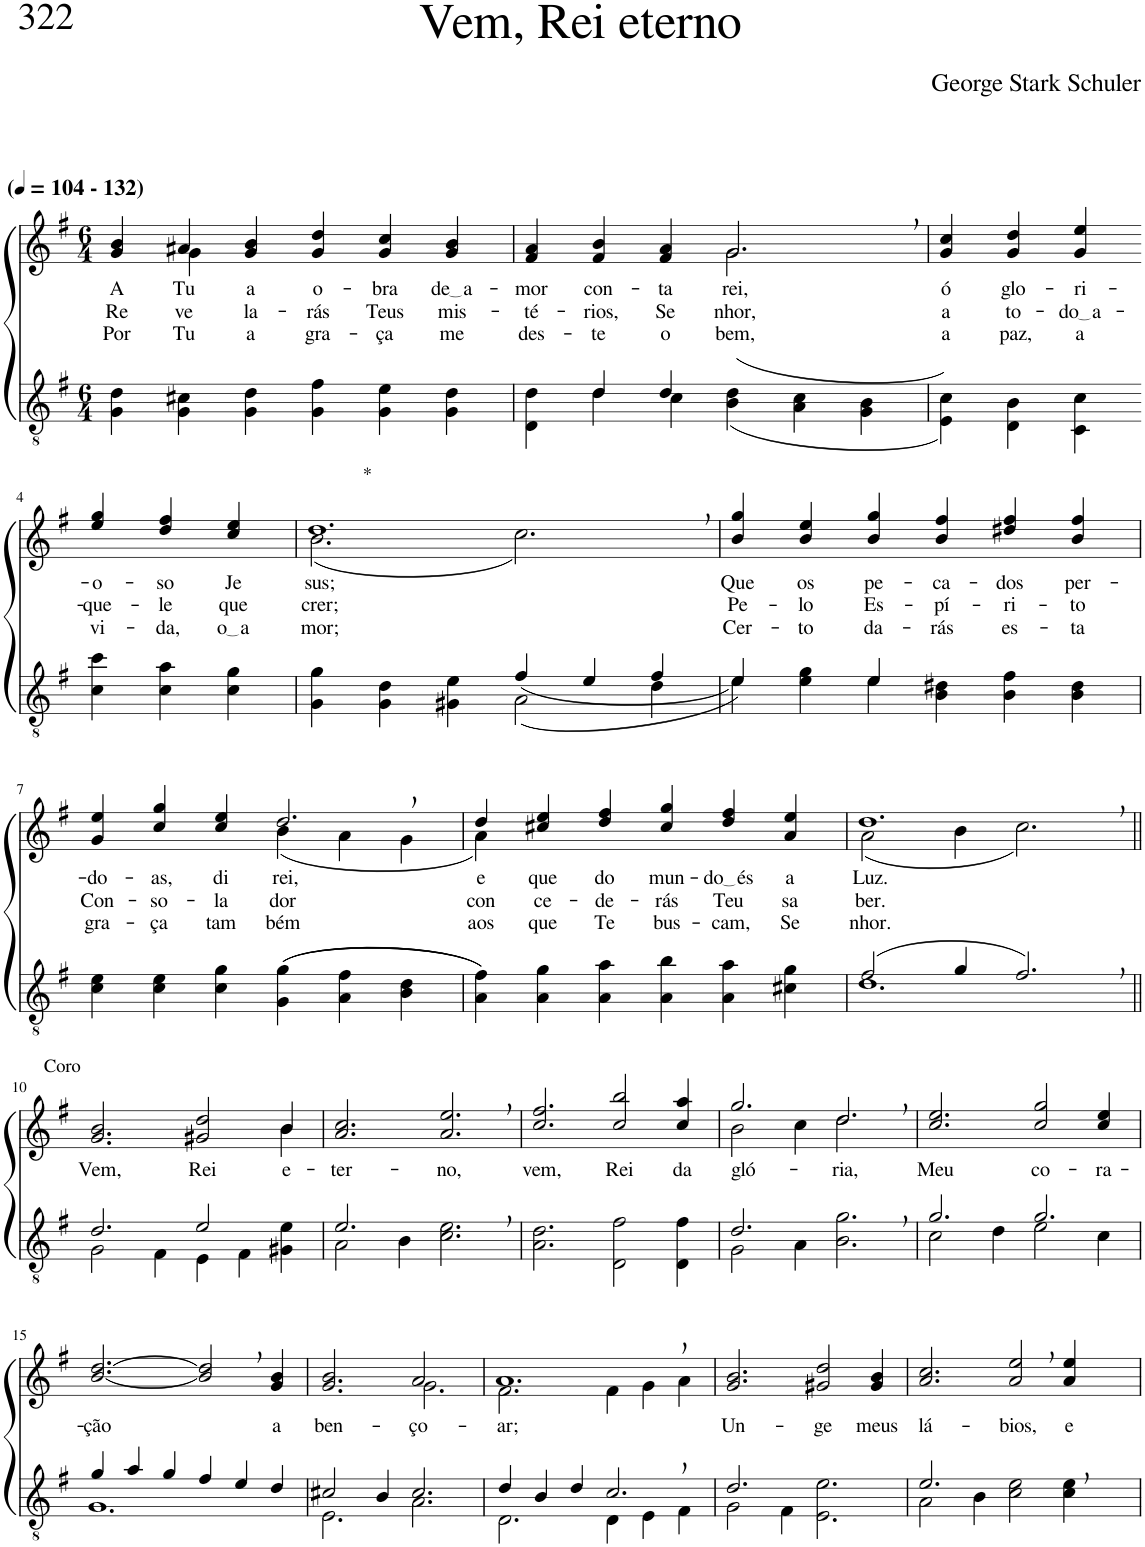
**kern	**kern	**text	**text	**text
*part2	*part1	*part1	*part1	*part1
*staff2	*staff1	*staff1	*staff1	*staff1
*I"Parte III e IV	*I"Parte I e II	*	*	*
*clefGv2	*clefG2	*	*	*
*Trd4c7	*Trd4c7	*	*	*
*k[f#]	*k[f#]	*	*	*
*M6/4	*M6/4	*	*	*
*MM104	*MM104	*	*	*
=1	=1	=1	=1	=1
!	!LO:TX:a:B:t=(	!	!	!
!	!LO:TX:a:B:t=- 132)	!	!	!
!	!	!LO:LY:b	!LO:LY:b	!LO:LY:b
*	*^	*	*	*
4G\ 4d\	4g/ 4b/	4ryy	A	Re-	Por
!	!	!	!LO:LY:b	!LO:LY:b	!LO:LY:b
4G\ 4c#X\	4a#X/	4g\	Tu-	-ve-	Tu-
!	!	!	!LO:LY:b	!LO:LY:b	!LO:LY:b
4G\ 4d\	4g/ 4b/	1ryy	-a	-la-	-a
!	!	!	!LO:LY:b	!LO:LY:b	!LO:LY:b
4G\ 4f#\	4g/ 4dd/	.	o-	-rás	gra-
!	!	!	!LO:LY:b	!LO:LY:b	!LO:LY:b
4G\ 4e\	4g/ 4cc/	.	-bra	Teus	-ça
!	!	!	!LO:LY:b	!LO:LY:b	!LO:LY:b
4G\ 4d\	4g/ 4b/	.	de a	mis-	me
=2	=2	=2	=2	=2	=2
*^	*	*	*	*	*
!	!	!	!	!LO:LY:b	!LO:LY:b	!LO:LY:b
4ryy	4D\ 4d\	4f#/ 4a/	2.ryy	-mor	-té-	des-
!	!	!	!	!LO:LY:b	!LO:LY:b	!LO:LY:b
4d/	4d\	4f#/ 4b/	.	con-	-rios,	-te
!	!	!	!	!LO:LY:b	!LO:LY:b	!LO:LY:b
4d/	4c\	4f#/ 4a/	.	-ta-	Se-	o
!	!	!	!	!LO:LY:b	!LO:LY:b	!LO:LY:b
2.ryy	((4B\ 4d\	2.g,/	2.g\	-rei,	-nhor,	bem,
.	4A\ 4c\	.	.	.	.	.
.	4G\ 4B\	.	.	.	.	.
*	*	*v	*v	*	*	*
=3	=3	=3	=3	=3	=3
!	!	!	!LO:LY:b	!LO:LY:b	!LO:LY:b
*v	*v	*	*	*	*
4E\ 4c\))	4g/ 4cc/	ó	a	a
!	!	!LO:LY:b	!LO:LY:b	!LO:LY:b
4D\ 4B\	4g/ 4dd/	glo-	to-	paz,
!	!	!LO:LY:b	!LO:LY:b	!LO:LY:b
4C\ 4c\	4g/ 4ee/	-ri-	do a	a
!!LO:LB:g=z
=4-	=4-	=4-	=4-	=4-
!	!	!LO:LY:b	!LO:LY:b	!LO:LY:b
4c\ 4cc\	4ee/ 4gg/	-o-	-que-	vi-
!	!	!LO:LY:b	!LO:LY:b	!LO:LY:b
4c\ 4a\	4dd/ 4ff#/	-so	-le	-da,
!	!	!LO:LY:b	!LO:LY:b	!LO:LY:b
4c\ 4g\	4cc/ 4ee/	Je-	que	o a
=5	=5	=5	=5	=5
*^	*^	*	*	*
!	!	!LO:TX:a:t=*	!	!	!	!
!	!	!	!	!LO:LY:b	!LO:LY:b	!LO:LY:b
2.ryy	4G\ 4g\	1.dd,	(2.b\	-sus;	crer;	mor;
.	4G\ 4d\	.	.	.	.	.
.	4G#X\ 4e\	.	.	.	.	.
(4f#/	(2A\	.	2.cc\)	.	.	.
4e/	.	.	.	.	.	.
4f#/	4d\	.	.	.	.	.
*	*	*v	*v	*	*	*
=6	=6	=6	=6	=6	=6
!	!	!	!LO:LY:b	!LO:LY:b	!LO:LY:b
4e/)	4e\)	4b/ 4gg/	Que	Pe-	Cer-
!	!	!	!LO:LY:b	!LO:LY:b	!LO:LY:b
4ryy	4e\ 4g\	4b/ 4ee/	os	-lo	-to
!	!	!	!LO:LY:b	!LO:LY:b	!LO:LY:b
4e/	4e\	4b/ 4gg/	pe-	Es-	da-
!	!	!	!LO:LY:b	!LO:LY:b	!LO:LY:b
2.ryy	4B\ 4d#X\	4b/ 4ff#/	-ca-	-pí-	-rás
!	!	!	!LO:LY:b	!LO:LY:b	!LO:LY:b
.	4B\ 4f#\	4dd#X/ 4ff#/	-dos	-ri-	es-
!	!	!	!LO:LY:b	!LO:LY:b	!LO:LY:b
.	4B\ 4d#\	4b/ 4ff#/	per-	-to	-ta
!!LO:LB:g=z
=7	=7	=7	=7	=7	=7
!	!	!	!LO:LY:b	!LO:LY:b	!LO:LY:b
*v	*v	*^	*	*	*
4c\ 4e\	4g/ 4ee/	2.ryy	-do-	Con-	gra-
!	!	!	!LO:LY:b	!LO:LY:b	!LO:LY:b
4c\ 4e\	4cc/ 4gg/	.	-as,	-so-	-ça
!	!	!	!LO:LY:b	!LO:LY:b	!LO:LY:b
4c\ 4g\	4cc/ 4ee/	.	di-	-la-	tam-
!	!	!	!LO:LY:b	!LO:LY:b	!LO:LY:b
((4G\ 4g\	2.dd,/	(4b\	-rei,	-dor	-bém
4A\ 4f#\	.	4a\	.	.	.
4B\ 4d\	.	4g\	.	.	.
=8	=8	=8	=8	=8	=8
!	!	!	!LO:LY:b	!LO:LY:b	!LO:LY:b
4A\ 4f#\))	4dd/	4a\)	e	con-	aos
!	!	!	!LO:LY:b	!LO:LY:b	!LO:LY:b
4A\ 4g\	4cc#X/ 4ee/	1ryy	que	-ce-	que
!	!	!	!LO:LY:b	!LO:LY:b	!LO:LY:b
4A\ 4a\	4dd/ 4ff#/	.	do	-de-	Te
!	!	!	!LO:LY:b	!LO:LY:b	!LO:LY:b
4A\ 4b\	4cc#/ 4gg/	.	mun-	-rás	bus-
!	!	!	!LO:LY:b	!LO:LY:b	!LO:LY:b
4A\ 4a\	4dd/ 4ff#/	.	do és	Teu	-cam,
!	!	!	!LO:LY:b	!LO:LY:b	!LO:LY:b
4c#X\ 4g\	4a/ 4ee/	4ryy	a	sa-	Se-
=9	=9	=9	=9	=9	=9
*^	*	*	*	*	*
!	!	!	!	!LO:LY:b	!LO:LY:b	!LO:LY:b
(2f#/	1.d	1.dd,	(2a\	Luz.	-ber.	-nhor.
4g/	.	.	4b\	.	.	.
2.f#,/)	.	.	2.cc\)	.	.	.
!!LO:LB:g=z	!!
=10||	=10||	=10||	=10||	=10||	=10||	=10||
!	!	!LO:TX:a:t=Coro	!	!	!	!
!	!	!	!	!LO:LY:b	!	!
2.d/	2G\	1ryy	2.g/ 2.b/	Vem,	.	.
.	4F#\	.	.	.	.	.
!	!	!	!	!LO:LY:b	!	!
2e/	4E\	.	2g#X/ 2dd/	Rei	.	.
.	4F#\	4ryy	.	.	.	.
!	!	!	!	!LO:LY:b	!	!
4ryy	4G#X\ 4e\	4b\	4b/	e-	.	.
=11	=11	=11	=11	=11	=11	=11
!	!	!	!	!LO:LY:b	!	!
*	*	*v	*v	*	*	*
2.e/	2A\	2.a/ 2.cc/	-ter-	.	.
.	4B\	.	.	.	.
!	!	!	!LO:LY:b	!	!
2.ryy	2.c\ 2.e\	2.a/, 2.ee/,	-no,	.	.
=12	=12	=12	=12	=12	=12
!	!	!	!LO:LY:b	!	!
*v	*v	*	*	*	*
2.A\ 2.d\	2.cc/ 2.ff#/	vem,	.	.
!	!	!LO:LY:b	!	!
2D\ 2f#\	2cc/ 2bb/	Rei	.	.
!	!	!LO:LY:b	!	!
4D\ 4f#\	4cc/ 4aa/	da	.	.
=13	=13	=13	=13	=13
*^	*^	*	*	*
!	!	!	!	!LO:LY:b	!	!
2.d/	2G\	2.gg/	2b\	gló-	.	.
.	4A\	.	4cc\	.	.	.
!	!	!	!	!LO:LY:b	!	!
2.ryy	2.B\ 2.g\	2.dd,/	2.dd\	-ria,	.	.
=14	=14	=14	=14	=14	=14	=14
!	!	!	!	!LO:LY:b	!	!
*	*	*v	*v	*	*	*
2.g/	2c\	2.cc/ 2.ee/	Meu	.	.
.	4d\	.	.	.	.
!	!	!	!LO:LY:b	!	!
2.g/	2e\	2cc/ 2gg/	co-	.	.
!	!	!	!LO:LY:b	!	!
.	4c\	4cc/ 4ee/	-ra-	.	.
!!LO:LB:g=z
=15	=15	=15	=15	=15	=15
!	!	!	!LO:LY:b	!	!
4g/	1.G	[2.b/ [2.dd/	-ção	.	.
4a/	.	.	.	.	.
4g/	.	.	.	.	.
4f#/	.	2b/], 2dd/],	.	.	.
4e/	.	.	.	.	.
!	!	!	!LO:LY:b	!	!
4d/	.	4g/ 4b/	a-	.	.
=16	=16	=16	=16	=16	=16
*	*	*^	*	*	*
!	!	!	!	!LO:LY:b	!	!
2c#X/	2.E\	2.ryy	2.g/ 2.b/	-ben-	.	.
4B/	.	.	.	.	.	.
!	!	!	!	!LO:LY:b	!	!
2.c#/	2.A\	2a/	2.g\	-ço-	.	.
.	.	4ryy	.	.	.	.
=17	=17	=17	=17	=17	=17	=17
!	!	!	!	!LO:LY:b	!	!
4d/	2.D\	1.a,	2.f#\	-ar;	.	.
4B/	.	.	.	.	.	.
4d/	.	.	.	.	.	.
2.c,/	4D\	.	4f#\	.	.	.
.	4E\	.	4g\	.	.	.
.	4F#\	.	4a\	.	.	.
=18	=18	=18	=18	=18	=18	=18
!	!	!	!	!LO:LY:b	!	!
*	*	*v	*v	*	*	*
2.d/	2G\	2.g/ 2.b/	Un-	.	.
.	4F#\	.	.	.	.
!	!	!	!LO:LY:b	!	!
2.ryy	2.E\ 2.e\	2g#X/ 2dd/	-ge	.	.
!	!	!	!LO:LY:b	!	!
.	.	4g#/ 4b/	meus	.	.
=19	=19	=19	=19	=19	=19
!	!	!	!LO:LY:b	!	!
2.e/	2A\	2.a/ 2.cc/	lá-	.	.
.	4B\	.	.	.	.
!	!	!	!LO:LY:b	!	!
2.ryy	2c\ 2e\	2a/, 2ee/,	-bios,	.	.
!	!	!	!LO:LY:b	!	!
.	4c\ 4e\	4a/ 4ee/	e	.	.
*v	*v	*	*	*	*
=	=	=	=	=
*-	*-	*-	*-	*-
